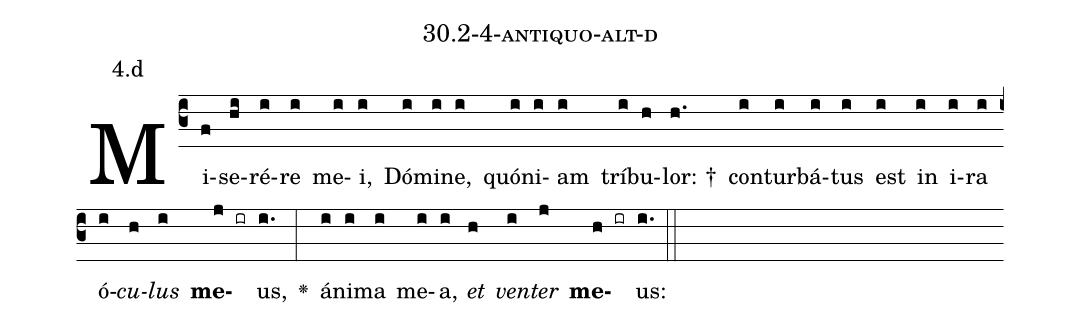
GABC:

name: 30.2-4-antiquo-alt-d;
annotation: 4.d;
%%
(c3)Mi(f)se(hi)ré(i)re(i) me(i)i,(i) Dó(i)mi(i)ne,(i) quón(i)i(i)am(i) trí(i)bu(h)lor: †(h.) con(i)tur(i)bá(i)tus(i) est(i) in(i) i(i)ra(i) ó(i)<i>cu</i>(h)<i>lus</i>(i) <b>me</b>(j ir)us,(i.) <v>\greheightstar</v>(:) á(i)ni(i)ma(i) me(i)a,(i) <i>et</i>(h) <i>ven</i>(i)<i>ter</i>(j) <b>me</b>(h ir)us:(i.) (::)


%E(i) u(h) o(i) u(j) a(h) e.(i.) (::)
